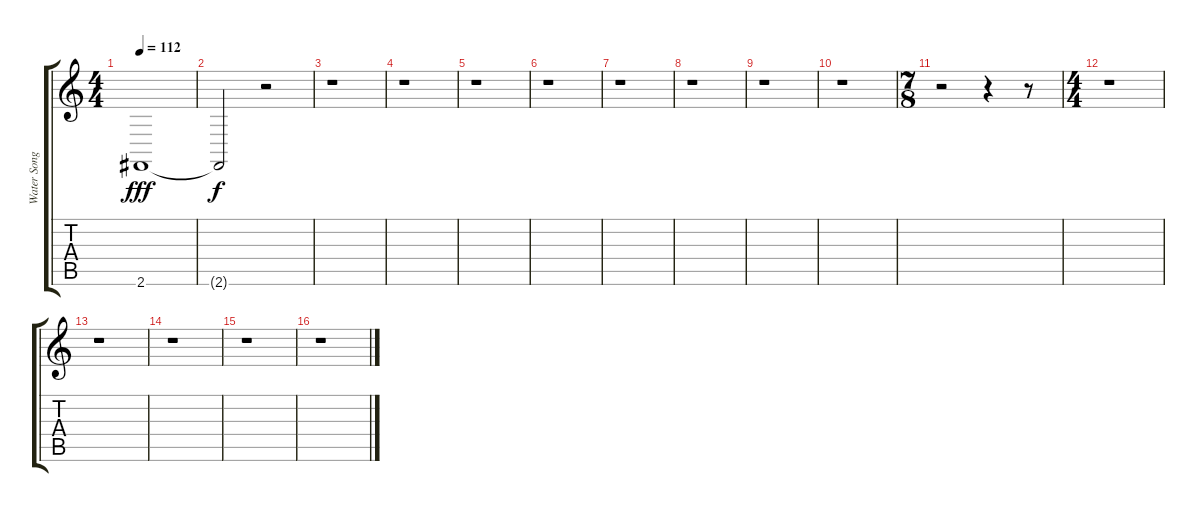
\track ("Water Song" "Water Song") {instrument pad8sweep}
\staff {score tabs}
\tuning (E4 B3 G3 D3 A2 E2) {hide}
\ts (4 4)
\tempo 112
\clef g2
\ks c
2.6.1{dy fff instrument pad8sweep} |
2.6{t}.2{dy f} r.2 |
r.1 |
r.1 |
r.1 |
r.1 |
r.1 |
r.1 |
r.1 |
r.1 |
\ts (7 8)
r.2 r.4 r.8 |
\ts (4 4)
r.1 |
r.1 |
r.1 |
r.1 |
r.1
